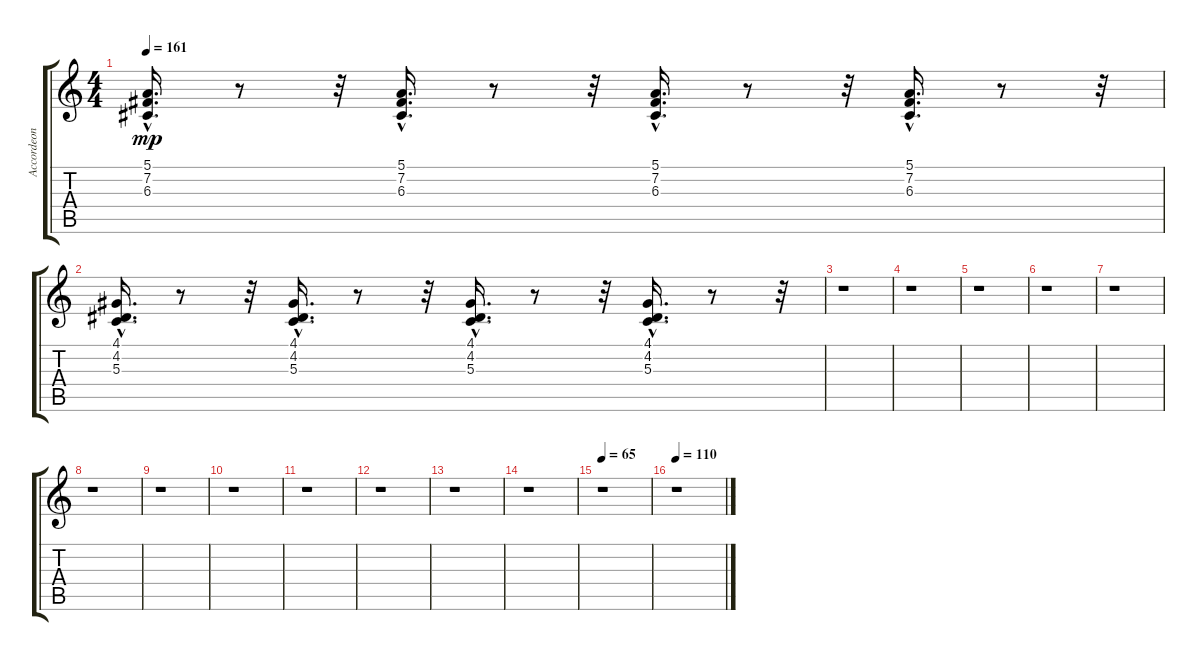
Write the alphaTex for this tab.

\track ("Accordeon" "Accordeon") {instrument fx5brightness}
\staff {score tabs}
\tuning (E4 B3 G3 D3 A2 E2) {hide}
\ts (4 4)
\tempo 161
\clef g2
\ks c
(5.1{hac} 7.2{hac} 6.3{hac}).16{d dy mp} r.8 r.32 (5.1{hac} 7.2{hac} 6.3{hac}).16{d} r.8 r.32 (5.1{hac} 7.2{hac} 6.3{hac}).16{d} r.8 r.32 (5.1{hac} 7.2{hac} 6.3{hac}).16{d} r.8 r.32 |
(4.1{hac} 4.2{hac} 5.3{hac}).16{d} r.8 r.32 (4.1{hac} 4.2{hac} 5.3{hac}).16{d} r.8 r.32 (4.1{hac} 4.2{hac} 5.3{hac}).16{d} r.8 r.32 (4.1{hac} 4.2{hac} 5.3{hac}).16{d} r.8 r.32 |
r.1 |
r.1 |
r.1 |
r.1 |
r.1 |
r.1 |
r.1 |
r.1 |
r.1{instrument churchorgan} |
r.1 |
r.1 |
r.1 |
\tempo 65
r.1 |
\tempo 110
r.1
